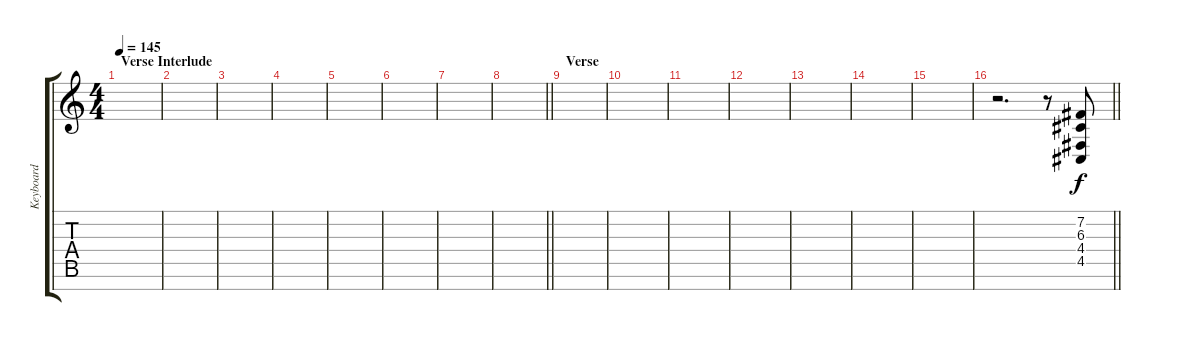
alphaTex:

\track ("Keyboard" "Keyboard") {instrument stringensemble1}
\staff {score tabs}
\tuning (E4 B3 G3 D3 A2 E2 B1) {hide}
\ts (4 4)
\section ("" "Verse Interlude")
\tempo 145
\clef g2
\ks c
|
|
|
|
|
|
|
\barLineRight lightlight
|
\section ("" "Verse")
|
|
|
|
|
|
|
\barLineRight lightlight
r.2{d} r.8 (7.2 6.3 4.4 4.5).8
